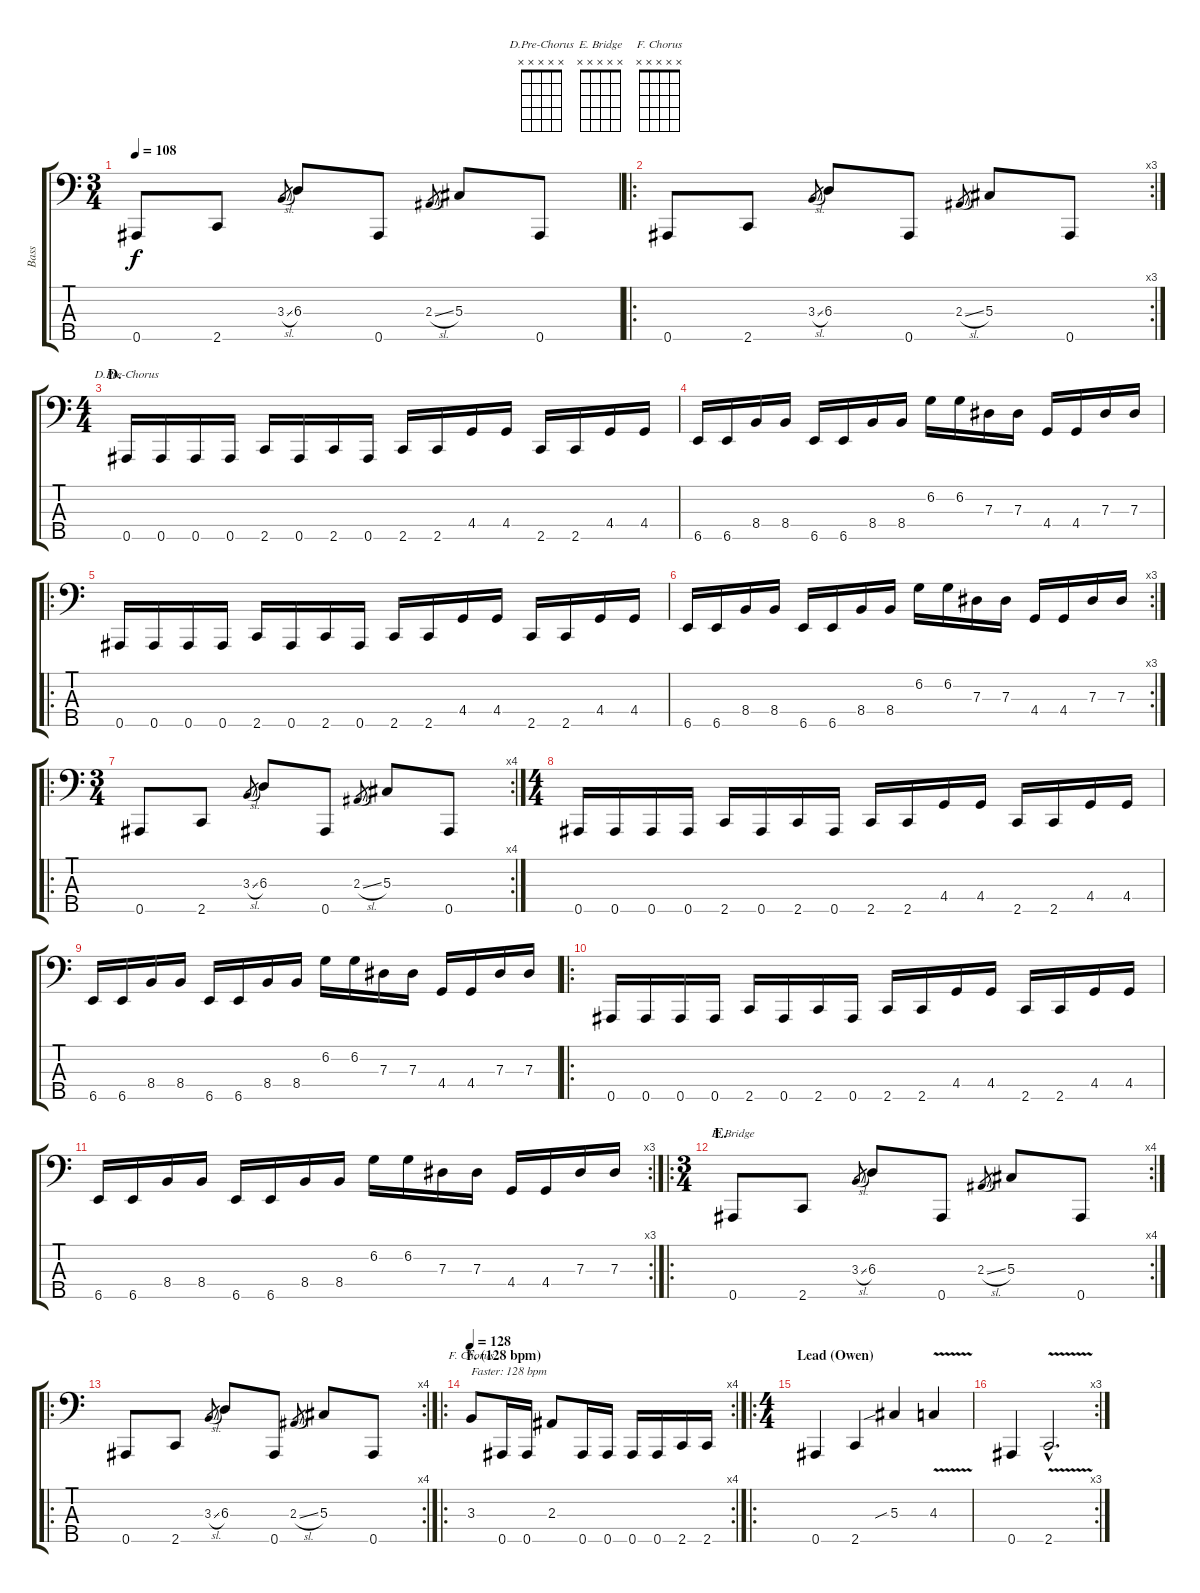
\track ("Bass " "Bass ") {instrument electricbassfinger}
\staff {score tabs}
\tuning (Gb2 Db2 Ab1 Eb1 Bb0) {hide}
\chord ("D.Pre-Chorus" x x x x x)
\chord ("E. Bridge" x x x x x)
\chord ("F. Chorus" x x x x x)
\ts (3 4)
\tempo 108
\clef f4
\ks c
0.5.8{dy f} 2.5.8 3.3{sl}.8{gr} 6.3.8 0.5.8 2.3{sl}.8{gr} 5.3.8 0.5.8 |
\ro
\rc 3
0.5.8 2.5.8 3.3{sl}.8{gr} 6.3.8 0.5.8 2.3{sl}.8{gr} 5.3.8 0.5.8 |
\ts (4 4)
\section ("" "D.")
0.5.16{ch "D.Pre-Chorus"} 0.5.16 0.5.16 0.5.16 2.5.16 0.5.16 2.5.16 0.5.16 2.5.16 2.5.16 4.4.16 4.4.16 2.5.16 2.5.16 4.4.16 4.4.16 |
6.5.16 6.5.16 8.4.16 8.4.16 6.5.16 6.5.16 8.4.16 8.4.16 6.2.16 6.2.16 7.3.16 7.3.16 4.4.16 4.4.16 7.3.16 7.3.16 |
\ro
0.5.16 0.5.16 0.5.16 0.5.16 2.5.16 0.5.16 2.5.16 0.5.16 2.5.16 2.5.16 4.4.16 4.4.16 2.5.16 2.5.16 4.4.16 4.4.16 |
\rc 3
6.5.16 6.5.16 8.4.16 8.4.16 6.5.16 6.5.16 8.4.16 8.4.16 6.2.16 6.2.16 7.3.16 7.3.16 4.4.16 4.4.16 7.3.16 7.3.16 |
\ro
\rc 4
\ts (3 4)
0.5.8 2.5.8 3.3{sl}.8{gr} 6.3.8 0.5.8 2.3{sl}.8{gr} 5.3.8 0.5.8 |
\ts (4 4)
0.5.16 0.5.16 0.5.16 0.5.16 2.5.16 0.5.16 2.5.16 0.5.16 2.5.16 2.5.16 4.4.16 4.4.16 2.5.16 2.5.16 4.4.16 4.4.16 |
6.5.16 6.5.16 8.4.16 8.4.16 6.5.16 6.5.16 8.4.16 8.4.16 6.2.16 6.2.16 7.3.16 7.3.16 4.4.16 4.4.16 7.3.16 7.3.16 |
\ro
0.5.16 0.5.16 0.5.16 0.5.16 2.5.16 0.5.16 2.5.16 0.5.16 2.5.16 2.5.16 4.4.16 4.4.16 2.5.16 2.5.16 4.4.16 4.4.16 |
\rc 3
6.5.16 6.5.16 8.4.16 8.4.16 6.5.16 6.5.16 8.4.16 8.4.16 6.2.16 6.2.16 7.3.16 7.3.16 4.4.16 4.4.16 7.3.16 7.3.16 |
\ro
\rc 4
\ts (3 4)
\section ("" "E.")
0.5.8{ch "E. Bridge"} 2.5.8 3.3{sl}.8{gr} 6.3.8 0.5.8 2.3{sl}.8{gr} 5.3.8 0.5.8 |
\ro
\rc 4
0.5.8 2.5.8 3.3{sl}.8{gr} 6.3.8 0.5.8 2.3{sl}.8{gr} 5.3.8 0.5.8 |
\ro
\rc 4
\section ("" "F. (128 bpm)")
\tempo 128
3.3.8{ch "F. Chorus" txt "Faster: 128 bpm"} 0.5.16 0.5.16 2.3.8 0.5.16 0.5.16 0.5.16 0.5.16 2.5.16 2.5.16 |
\ro
\ts (4 4)
\section ("" "Lead (Owen)")
0.5.4 2.5.4 5.3{sib}.4 4.3{v}.4 |
\rc 3
0.5.4 2.5{v hac}.2{d}
